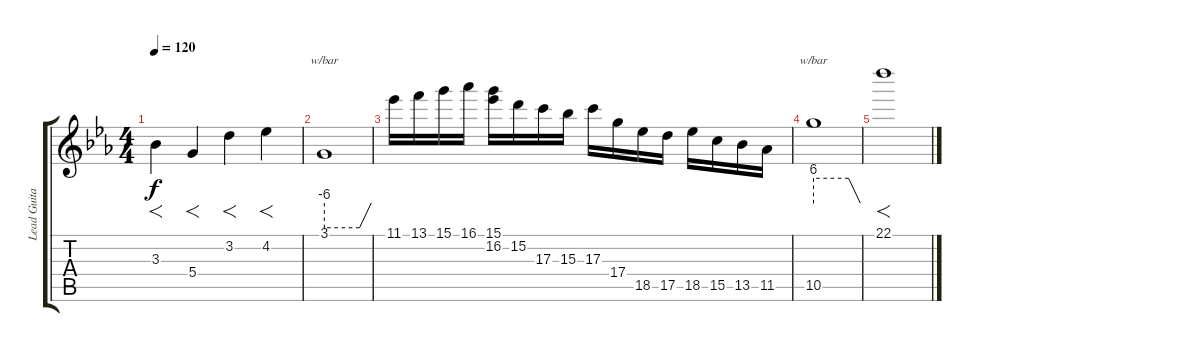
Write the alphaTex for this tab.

\track ("Lead Guitar (Acoustic/Overdriven)" "Lead Guita") {instrument acousticguitarnylon}
\staff {score tabs}
\tuning (E4 B3 G3 D3 A2 E2) {hide}
\ts (4 4)
\tempo 120
\clef g2
\ks cminor
3.3.4{f dy f} 5.4.4{f} 3.2.4{f} 4.2.4{f} |
3.1.1{tbe (custom default 0 -24 45 -24 60 0)} |
11.1.16 13.1.16 15.1.16 16.1.16 (15.1 16.2).16 15.2.16 17.3.16 15.3.16 17.3.16 17.4.16 18.5.16 17.5.16 18.5.16 15.5.16 13.5.16 11.5.16 |
10.5.1{tbe (custom default 0 24 45 24 60 0)} |
22.1.1{f}
